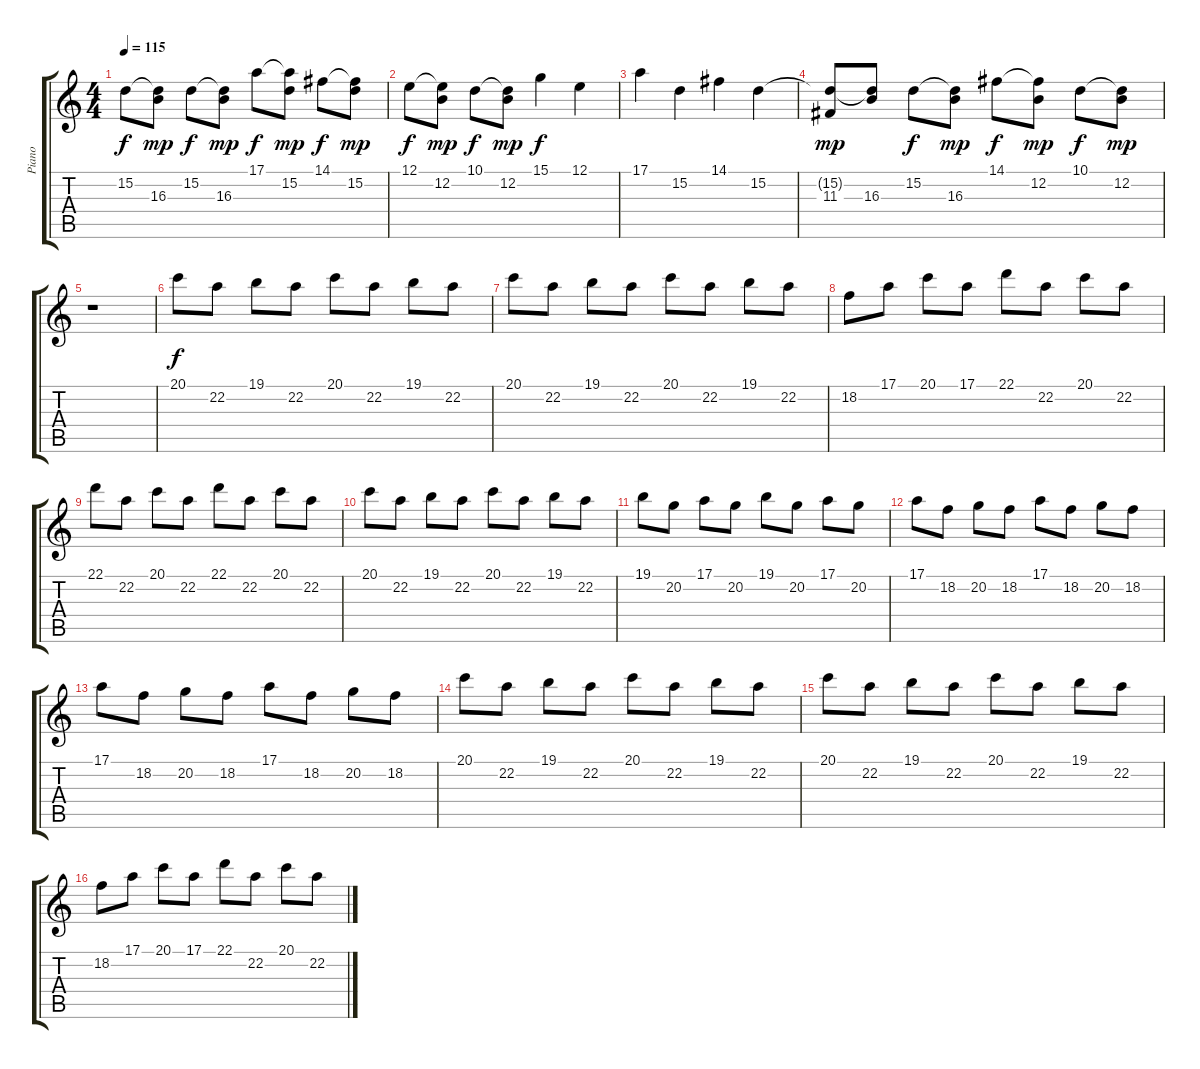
\track ("Piano" "Piano") {instrument acousticgrandpiano}
\staff {score tabs}
\tuning (E4 B3 G3 D3 A2 E2) {hide}
\ts (4 4)
\tempo 115
\clef g2
\ks c
15.2{t}.8{dy f} (15.2{t} 16.3).8{dy mp} 15.2.8{dy f} (15.2{t} 16.3).8{dy mp} 17.1.8{dy f} (17.1{t} 15.2).8{dy mp} 14.1.8{dy f} (14.1{t} 15.2).8{dy mp} |
12.1.8{dy f volume 14} (12.1{t} 12.2).8{dy mp} 10.1.8{dy f} (10.1{t} 12.2).8{dy mp} 15.1.4{dy f} 12.1.4 |
17.1.4 15.2.4 14.1.4 15.2.4 |
(15.2{t} 11.3).8{dy mp} (15.2{t} 16.3).8 15.2.8{dy f} (15.2{t} 16.3).8{dy mp} 14.1.8{dy f} (14.1{t} 12.2).8{dy mp} 10.1.8{dy f} (10.1{t} 12.2).8{dy mp} |
r.1 |
20.1.8{dy f volume 11} 22.2.8 19.1.8 22.2.8 20.1.8 22.2.8 19.1.8 22.2.8 |
20.1.8 22.2.8 19.1.8 22.2.8 20.1.8 22.2.8 19.1.8 22.2.8 |
18.2.8 17.1.8 20.1.8 17.1.8 22.1.8 22.2.8 20.1.8 22.2.8 |
22.1.8 22.2.8 20.1.8 22.2.8 22.1.8 22.2.8 20.1.8 22.2.8 |
20.1.8 22.2.8 19.1.8 22.2.8 20.1.8 22.2.8 19.1.8 22.2.8 |
19.1.8 20.2.8 17.1.8 20.2.8 19.1.8 20.2.8 17.1.8 20.2.8 |
17.1.8 18.2.8 20.2.8 18.2.8 17.1.8 18.2.8 20.2.8 18.2.8 |
17.1.8 18.2.8 20.2.8 18.2.8 17.1.8 18.2.8 20.2.8 18.2.8 |
20.1.8 22.2.8 19.1.8 22.2.8 20.1.8 22.2.8 19.1.8 22.2.8 |
20.1.8 22.2.8 19.1.8 22.2.8 20.1.8 22.2.8 19.1.8 22.2.8 |
18.2.8 17.1.8 20.1.8 17.1.8 22.1.8 22.2.8 20.1.8 22.2.8
